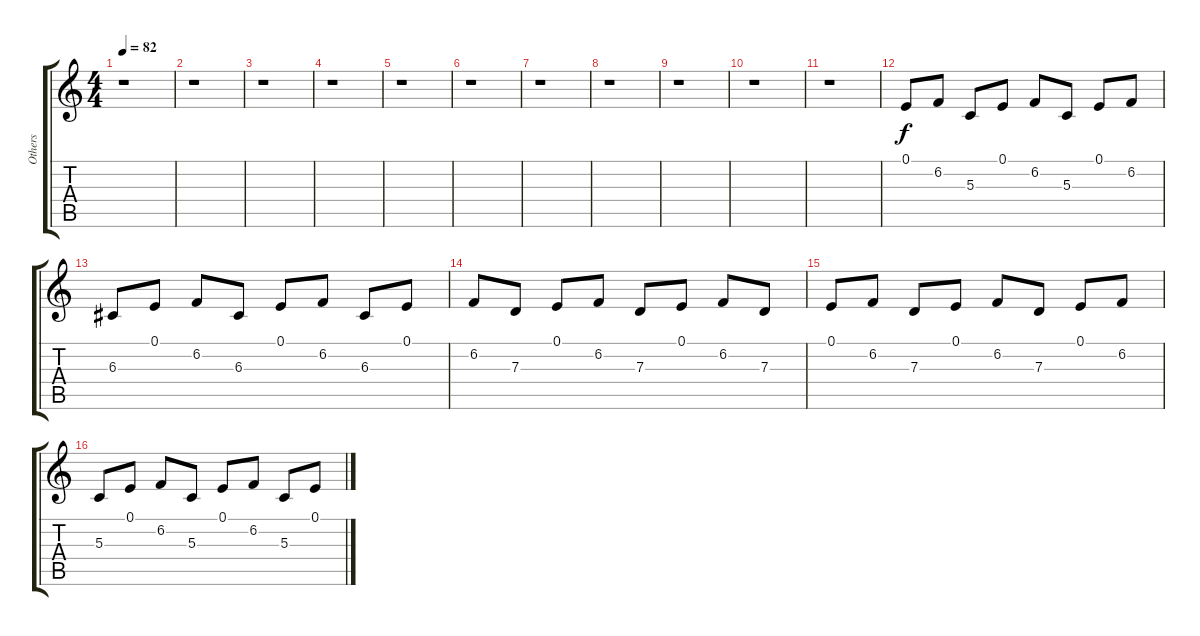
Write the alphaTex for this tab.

\track ("Others" "Others") {instrument acousticgrandpiano}
\staff {score tabs}
\tuning (E4 B3 G3 D3 A2 E2) {hide}
\ts (4 4)
\tempo 82
\clef g2
\ks c
r.1{dy f} |
r.1 |
r.1 |
r.1 |
r.1 |
r.1 |
r.1 |
r.1 |
r.1 |
r.1 |
r.1 |
0.1.8{volume 9 instrument harpsichord} 6.2.8 5.3.8 0.1.8 6.2.8 5.3.8 0.1.8 6.2.8 |
6.3.8 0.1.8 6.2.8 6.3.8 0.1.8 6.2.8 6.3.8 0.1.8 |
6.2.8 7.3.8 0.1.8 6.2.8 7.3.8 0.1.8 6.2.8 7.3.8 |
0.1.8 6.2.8 7.3.8 0.1.8 6.2.8 7.3.8 0.1.8 6.2.8 |
5.3.8{volume 9 instrument harpsichord} 0.1.8 6.2.8 5.3.8 0.1.8 6.2.8 5.3.8 0.1.8
